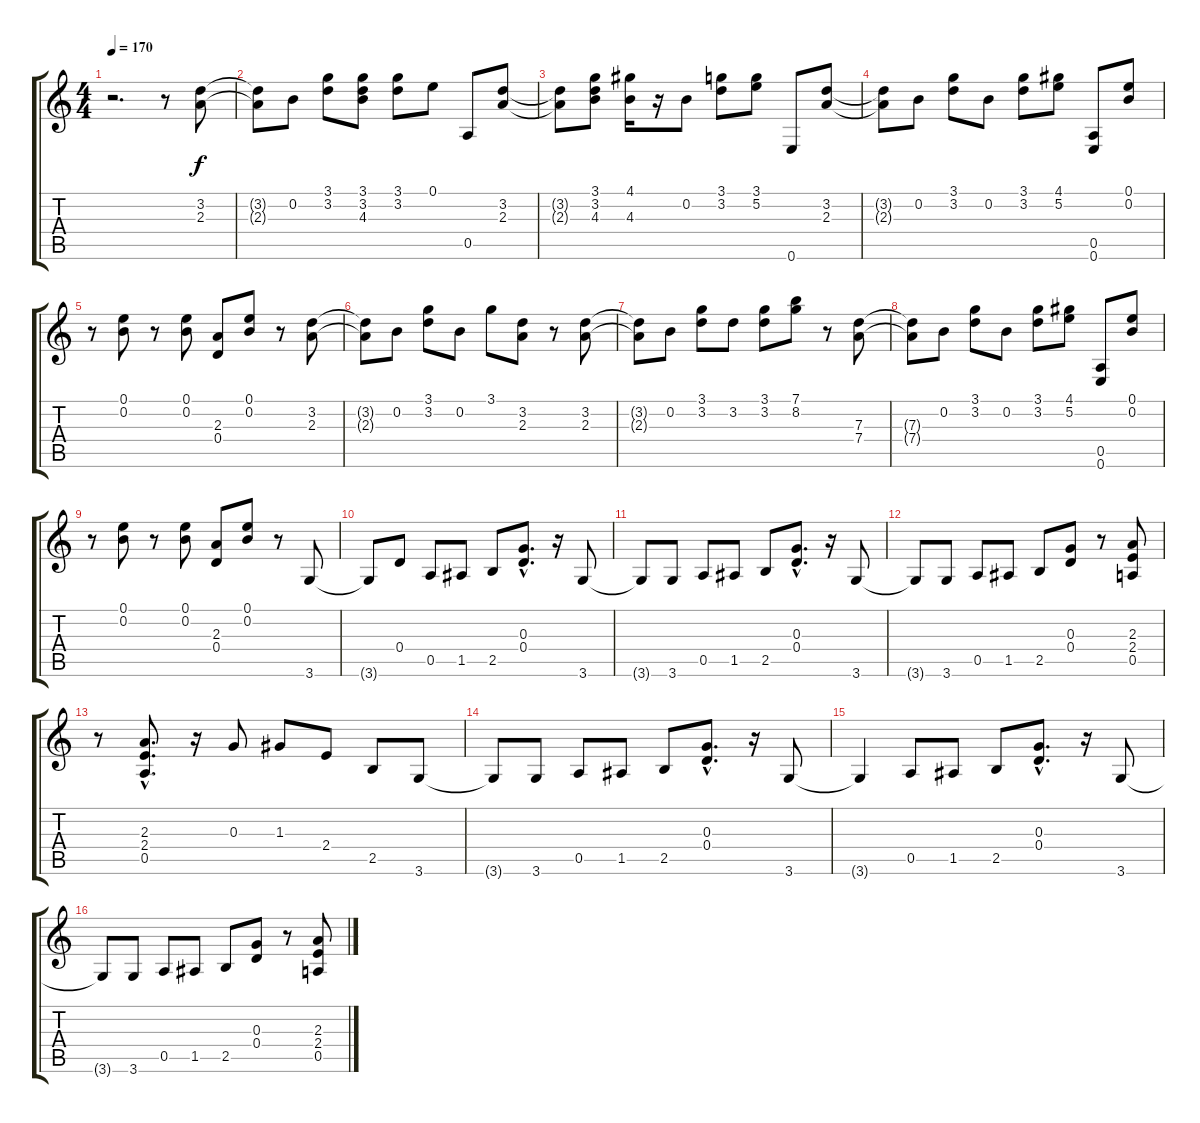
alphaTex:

\track "" {instrument distortionguitar}
\staff {score tabs}
\tuning (E4 B3 G3 D3 A2 E2) {hide}
\ts (4 4)
\tempo 170
\clef g2
\ks c
r.2{d dy f instrument distortionguitar} r.8 (3.2 2.3).8 |
(3.2{t} 2.3{t}).8 0.2.8 (3.1 3.2).8 (3.1 3.2 4.3).8 (3.1 3.2).8 0.1.8 0.5.8 (3.2 2.3).8 |
(3.2{t} 2.3{t}).8 (3.1 3.2 4.3).8 (4.1 4.3).16 r.16 0.2.8 (3.1 3.2).8 (3.1 5.2).8 0.6.8 (3.2 2.3).8 |
(3.2{t} 2.3{t}).8 0.2.8 (3.1 3.2).8 0.2.8 (3.1 3.2).8 (4.1 5.2).8 (0.5 0.6).8 (0.1 0.2).8 |
r.8 (0.1 0.2).8 r.8 (0.1 0.2).8 (2.3 0.4).8 (0.1 0.2).8 r.8 (3.2 2.3).8 |
(3.2{t} 2.3{t}).8 0.2.8 (3.1 3.2).8 0.2.8 3.1.8 (3.2 2.3).8 r.8 (3.2 2.3).8 |
(3.2{t} 2.3{t}).8 0.2.8 (3.1 3.2).8 3.2.8 (3.1 3.2).8 (7.1 8.2).8 r.8 (7.3 7.4).8 |
(7.3{t} 7.4{t}).8 0.2.8 (3.1 3.2).8 0.2.8 (3.1 3.2).8 (4.1 5.2).8 (0.5 0.6).8 (0.1 0.2).8 |
r.8 (0.1 0.2).8 r.8 (0.1 0.2).8 (2.3 0.4).8 (0.1 0.2).8 r.8 3.6.8 |
3.6{t}.8 0.4.8 0.5.8 1.5.8 2.5.8 (0.3{hac} 0.4{hac}).8{d} r.16 3.6.8 |
3.6{t}.8 3.6.8 0.5.8 1.5.8 2.5.8 (0.3{hac} 0.4{hac}).8{d} r.16 3.6.8 |
3.6{t}.8 3.6.8 0.5.8 1.5.8 2.5.8 (0.3 0.4).8 r.8 (2.3 2.4 0.5).8 |
r.8 (2.3{hac} 2.4{hac} 0.5{hac}).8{d} r.16 0.3.8 1.3.8 2.4.8 2.5.8 3.6.8 |
3.6{t}.8 3.6.8 0.5.8 1.5.8 2.5.8 (0.3{hac} 0.4{hac}).8{d} r.16 3.6.8 |
3.6{t}.4 0.5.8 1.5.8 2.5.8 (0.3{hac} 0.4{hac}).8{d} r.16 3.6.8 |
3.6{t}.8 3.6.8 0.5.8 1.5.8 2.5.8 (0.3 0.4).8 r.8 (2.3 2.4 0.5).8
